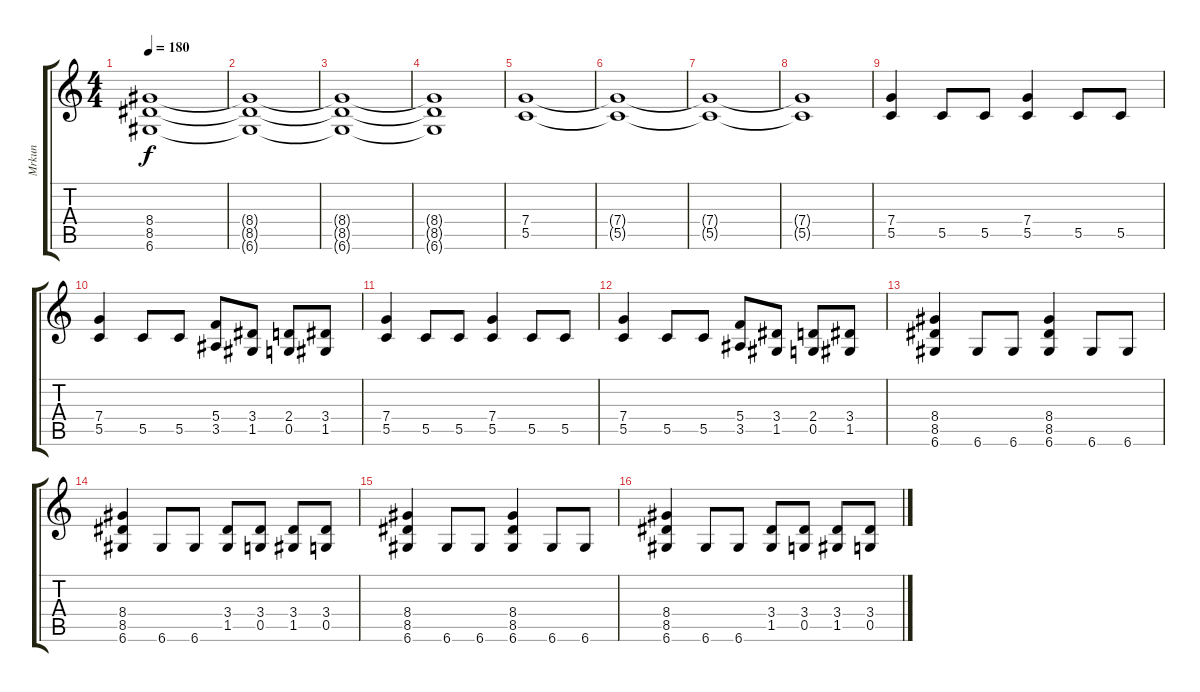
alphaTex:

\track ("Mrkun" "Mrkun") {instrument distortionguitar}
\staff {score tabs}
\tuning (D4 A3 F3 C3 G2 D2) {hide}
\ts (4 4)
\tempo 180
\clef g2
\ks c
(8.4 8.5 6.6).1{dy f} |
(8.4{t} 8.5{t} 6.6{t}).1 |
(8.4{t} 8.5{t} 6.6{t}).1 |
(8.4{t} 8.5{t} 6.6{t}).1 |
(7.4 5.5).1 |
(7.4{t} 5.5{t}).1 |
(7.4{t} 5.5{t}).1 |
(7.4{t} 5.5{t}).1 |
(7.4 5.5).4 5.5.8 5.5.8 (7.4 5.5).4 5.5.8 5.5.8 |
(7.4 5.5).4 5.5.8 5.5.8 (5.4 3.5).8 (3.4 1.5).8 (2.4 0.5).8 (3.4 1.5).8 |
(7.4 5.5).4 5.5.8 5.5.8 (7.4 5.5).4 5.5.8 5.5.8 |
(7.4 5.5).4 5.5.8 5.5.8 (5.4 3.5).8 (3.4 1.5).8 (2.4 0.5).8 (3.4 1.5).8 |
(8.4 8.5 6.6).4 6.6.8 6.6.8 (8.4 8.5 6.6).4 6.6.8 6.6.8 |
(8.4 8.5 6.6).4 6.6.8 6.6.8 (3.4 1.5).8 (3.4 0.5).8 (3.4 1.5).8 (3.4 0.5).8 |
(8.4 8.5 6.6).4 6.6.8 6.6.8 (8.4 8.5 6.6).4 6.6.8 6.6.8 |
(8.4 8.5 6.6).4 6.6.8 6.6.8 (3.4 1.5).8 (3.4 0.5).8 (3.4 1.5).8 (3.4 0.5).8
